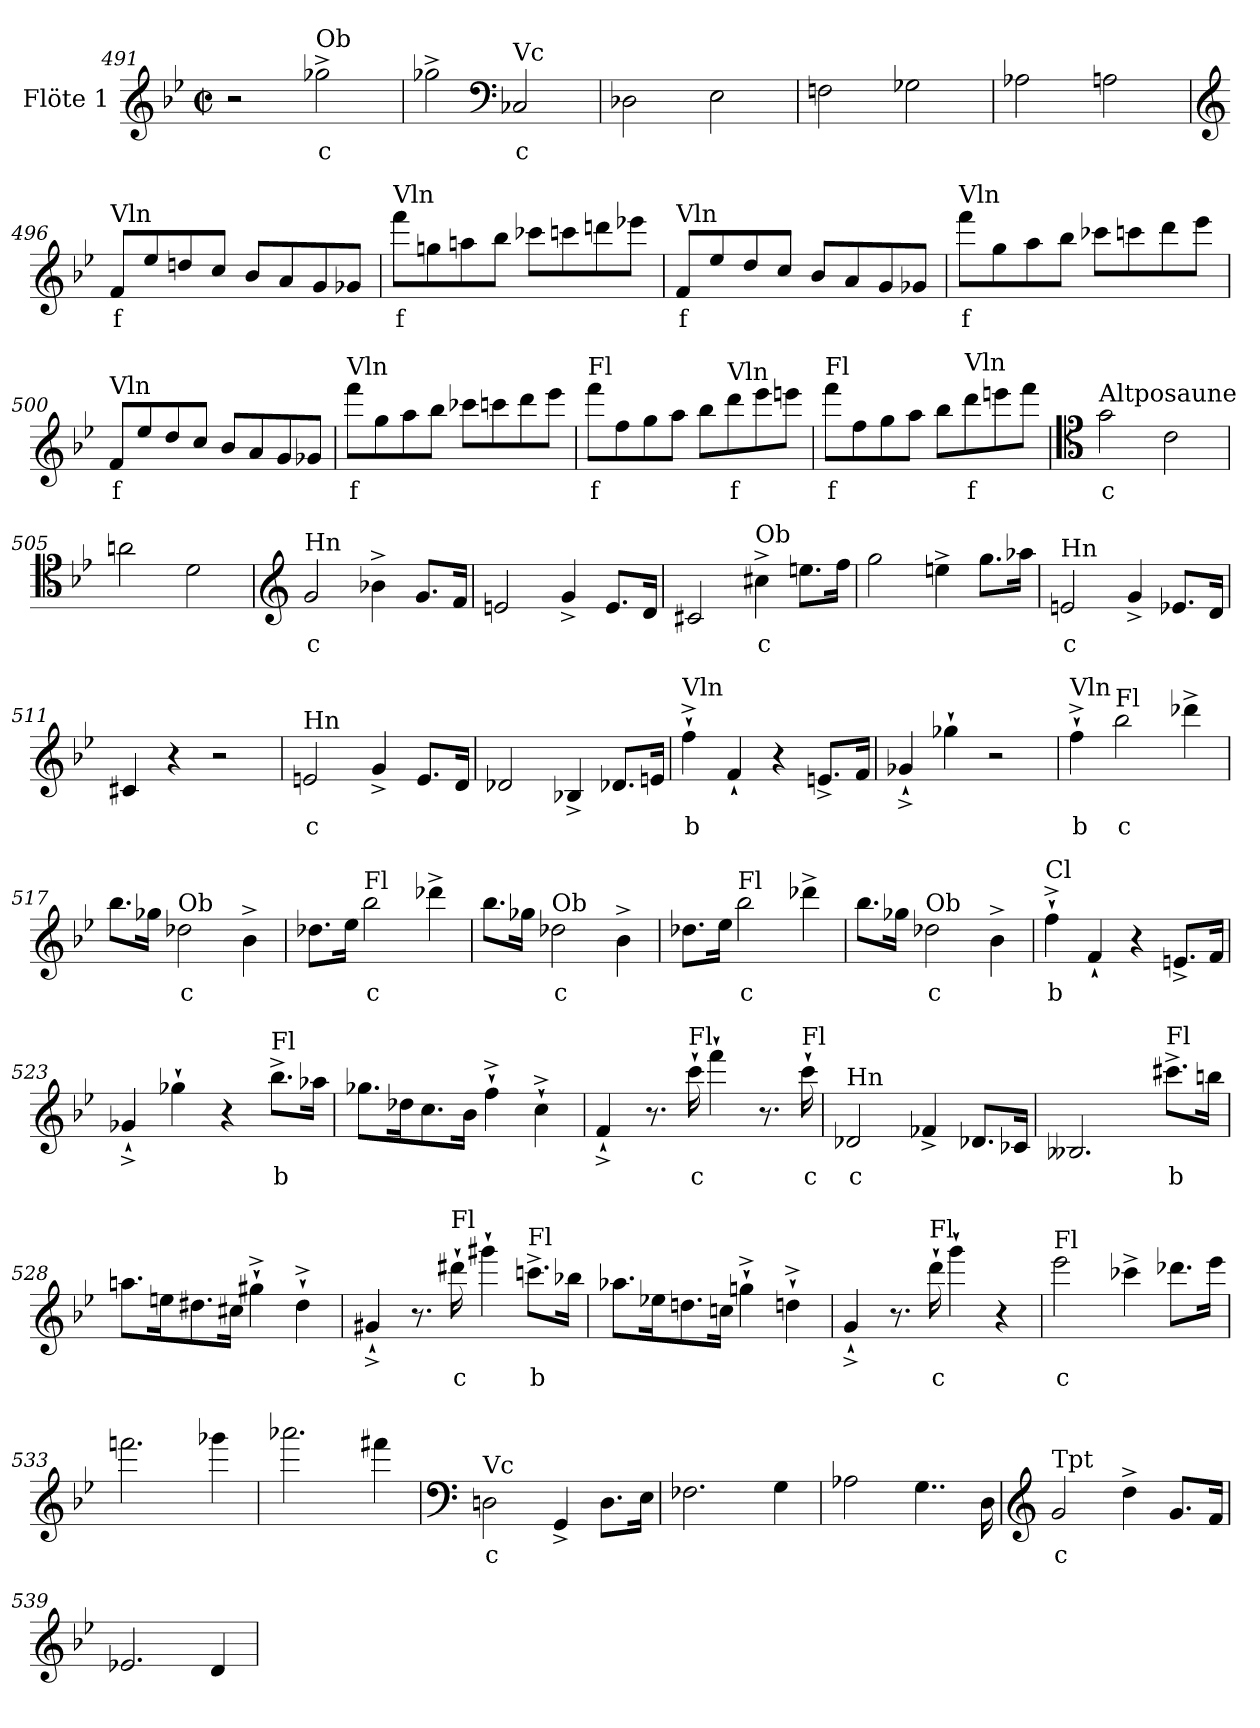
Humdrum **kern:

**kern	**text
*part1	*part1
*staff1	*staff1
*I"Flöte 1	*
*I'Fl. 1	*
*clefG2	*
*k[b-e-]	*
*M2/2	*
*met(c|)	*
=491	=491
2r	.
!LO:TX:a:t=Ob	!
!	!LO:LY:color=#FF0000
2gg-X^	c
=492	=492
2gg-X^	.
*clefF4	*
!LO:TX:a:t=Vc	!
!	!LO:LY:color=#FF0000
2C-	c
=493	=493
2D-X	.
2E-	.
=494	=494
2Fn	.
2G-X	.
=495	=495
2A-X	.
2An	.
=496	=496
*clefG2	*
!LO:TX:a:t=Vln	!
!	!LO:LY:color=#FF0000
8f/L	f
8ee-/	.
8ddn/	.
8cc/J	.
8b-/L	.
8a/	.
8g/	.
8g-X/J	.
=497	=497
!LO:TX:a:t=Vln	!
!	!LO:LY:color=#FF0000
8fff\L	f
8ggn\	.
8aan\	.
8bb-\J	.
8ccc-X\L	.
8cccn\	.
8dddn\	.
8eee-X\J	.
=498	=498
!LO:TX:a:t=Vln	!
!	!LO:LY:color=#FF0000
8f/L	f
8ee-/	.
8dd/	.
8cc/J	.
8b-/L	.
8a/	.
8g/	.
8g-X/J	.
=499	=499
!LO:TX:a:t=Vln	!
!	!LO:LY:color=#FF0000
8fff\L	f
8gg\	.
8aa\	.
8bb-\J	.
8ccc-X\L	.
8cccn\	.
8ddd\	.
8eee-\J	.
=500	=500
!LO:TX:a:t=Vln	!
!	!LO:LY:color=#FF0000
8f/L	f
8ee-/	.
8dd/	.
8cc/J	.
8b-/L	.
8a/	.
8g/	.
8g-X/J	.
=501	=501
!LO:TX:a:t=Vln	!
!	!LO:LY:color=#FF0000
8fff\L	f
8gg\	.
8aa\	.
8bb-\J	.
8ccc-X\L	.
8cccn\	.
8ddd\	.
8eee-\J	.
=502	=502
!LO:TX:a:t=Fl	!
!	!LO:LY:color=#FF0000
8fff\L	f
8ff\	.
8gg\	.
8aa\J	.
8bb-\L	.
!LO:TX:a:t=Vln	!
!	!LO:LY:color=#FF0000
8ddd\	f
8eee-\	.
8eeen\J	.
=503	=503
!LO:TX:a:t=Fl	!
!	!LO:LY:color=#FF0000
8fff\L	f
8ff\	.
8gg\	.
8aa\J	.
8bb-\L	.
!LO:TX:a:t=Vln	!
!	!LO:LY:color=#FF0000
8ddd\	f
8eeen\	.
8fff\J	.
=504	=504
*clefC4	*
!LO:TX:a:t=Altposaune	!
!	!LO:LY:color=#FF0000
2g	c
2c	.
=505	=505
2an	.
2d	.
=506	=506
*clefG2	*
!LO:TX:a:t=Hn	!
!	!LO:LY:color=#FF0000
2g	c
4b-X^	.
8.g/L	.
16f/Jk	.
=507	=507
2e	.
4g^	.
8.e/L	.
16d/Jk	.
=508	=508
2c#X	.
!LO:TX:a:t=Ob	!
!	!LO:LY:color=#FF0000
4cc#X^	c
8.een\L	.
16ff\Jk	.
=509	=509
2gg	.
4een^	.
8.gg\L	.
16aa-X\Jk	.
=510	=510
!LO:TX:a:t=Hn	!
!	!LO:LY:color=#FF0000
2e	c
4g^	.
8.e-X/L	.
16d/Jk	.
=511	=511
4c#X	.
4r	.
2r	.
=512	=512
!LO:TX:a:t=Hn	!
!	!LO:LY:color=#FF0000
2e	c
4g^	.
8.e/L	.
16d/Jk	.
=513	=513
2d-X	.
4B-X^>	.
8.d-X/L	.
16e/Jk	.
=514	=514
!LO:TX:a:t=Vln	!
!	!LO:LY:color=#FF0000
4ff`^	b
4f`>	.
4r	.
8.en^>/L	.
16f/Jk	.
=515	=515
4g-X`>^>	.
4gg-X`>	.
2r	.
=516	=516
!LO:TX:a:t=Vln	!
!	!LO:LY:color=#FF0000
4ff`^	b
!LO:TX:a:t=Fl	!
!	!LO:LY:color=#FF0000
2bb-	c
4ddd-X^	.
=517	=517
8.bb-\L	.
16gg-X\Jk	.
!LO:TX:a:t=Ob	!
!	!LO:LY:color=#FF0000
2dd-X	c
4b-^	.
=518	=518
8.dd-X\L	.
16ee-\Jk	.
!LO:TX:a:t=Fl	!
!	!LO:LY:color=#FF0000
2bb-	c
4ddd-X^	.
=519	=519
8.bb-\L	.
16gg-X\Jk	.
!LO:TX:a:t=Ob	!
!	!LO:LY:color=#FF0000
2dd-X	c
4b-^	.
=520	=520
8.dd-X\L	.
16ee-\Jk	.
!LO:TX:a:t=Fl	!
!	!LO:LY:color=#FF0000
2bb-	c
4ddd-X^	.
=521	=521
8.bb-\L	.
16gg-X\Jk	.
!LO:TX:a:t=Ob	!
!	!LO:LY:color=#FF0000
2dd-X	c
4b-^	.
=522	=522
!LO:TX:a:t=Cl	!
!	!LO:LY:color=#FF0000
4ff`^	b
4f`>	.
4r	.
8.e^>/L	.
16f/Jk	.
=523	=523
4g-X`>^>	.
4gg-X`	.
4r	.
!LO:TX:a:t=Fl	!
!	!LO:LY:color=#FF0000
8.bb-^\L	b
16aa-X\Jk	.
=524	=524
8.gg-X\L	.
16dd-X\K	.
8.cc\	.
16b-\Jk	.
4ff`>^>	.
4cc`^	.
=525	=525
4f`^	.
8.r	.
!LO:TX:a:t=Fl	!
!	!LO:LY:color=#FF0000
16ccc`	c
4fff`	.
8.r	.
!LO:TX:a:t=Fl	!
!	!LO:LY:color=#FF0000
16ccc`	c
=526	=526
!LO:TX:a:t=Hn	!
!	!LO:LY:color=#FF0000
2d-X	c
4f-X^	.
8.d-X/L	.
16c-X/Jk	.
=527	=527
2.B--X	.
!LO:TX:a:t=Fl	!
!	!LO:LY:color=#FF0000
8.ccc#X^\L	b
16bbn\Jk	.
=528	=528
8.aan\L	.
16een\K	.
8.dd#X\	.
16cc#X\Jk	.
4gg#X`^	.
4dd#`^	.
=529	=529
4g#X`^	.
8.r	.
!LO:TX:a:t=Fl	!
!	!LO:LY:color=#FF0000
16ddd#X`	c
4ggg#X`	.
!LO:TX:a:t=Fl	!
!	!LO:LY:color=#FF0000
8.cccn^\L	b
16bb-X\Jk	.
=530	=530
8.aa-X\L	.
16ee-X\K	.
8.ddn\	.
16ccn\Jk	.
4ggn`^	.
4ddn`^	.
=531	=531
4g`^	.
8.r	.
!LO:TX:a:t=Fl	!
!	!LO:LY:color=#FF0000
16ddd`	c
4ggg`	.
4r	.
=532	=532
!LO:TX:a:t=Fl	!
!	!LO:LY:color=#FF0000
2eee-	c
4ccc-X^	.
8.ddd-X\L	.
16eee-\Jk	.
=533	=533
2.fffn	.
4ggg-X	.
=534	=534
2.aaa-X	.
4fff#X	.
=535	=535
*clefF4	*
!LO:TX:a:t=Vc	!
!	!LO:LY:color=#FF0000
2Dn	c
4GG^	.
8.D\L	.
16E-\Jk	.
=536	=536
2.F-X	.
4G	.
=537	=537
2A-X	.
4..G	.
16D	.
=538	=538
*clefG2	*
!LO:TX:a:t=Tpt	!
!	!LO:LY:color=#FF0000
2g	c
4dd^	.
8.g/L	.
16f/Jk	.
=539	=539
2.e-X	.
4d	.
=	=
*-	*-
